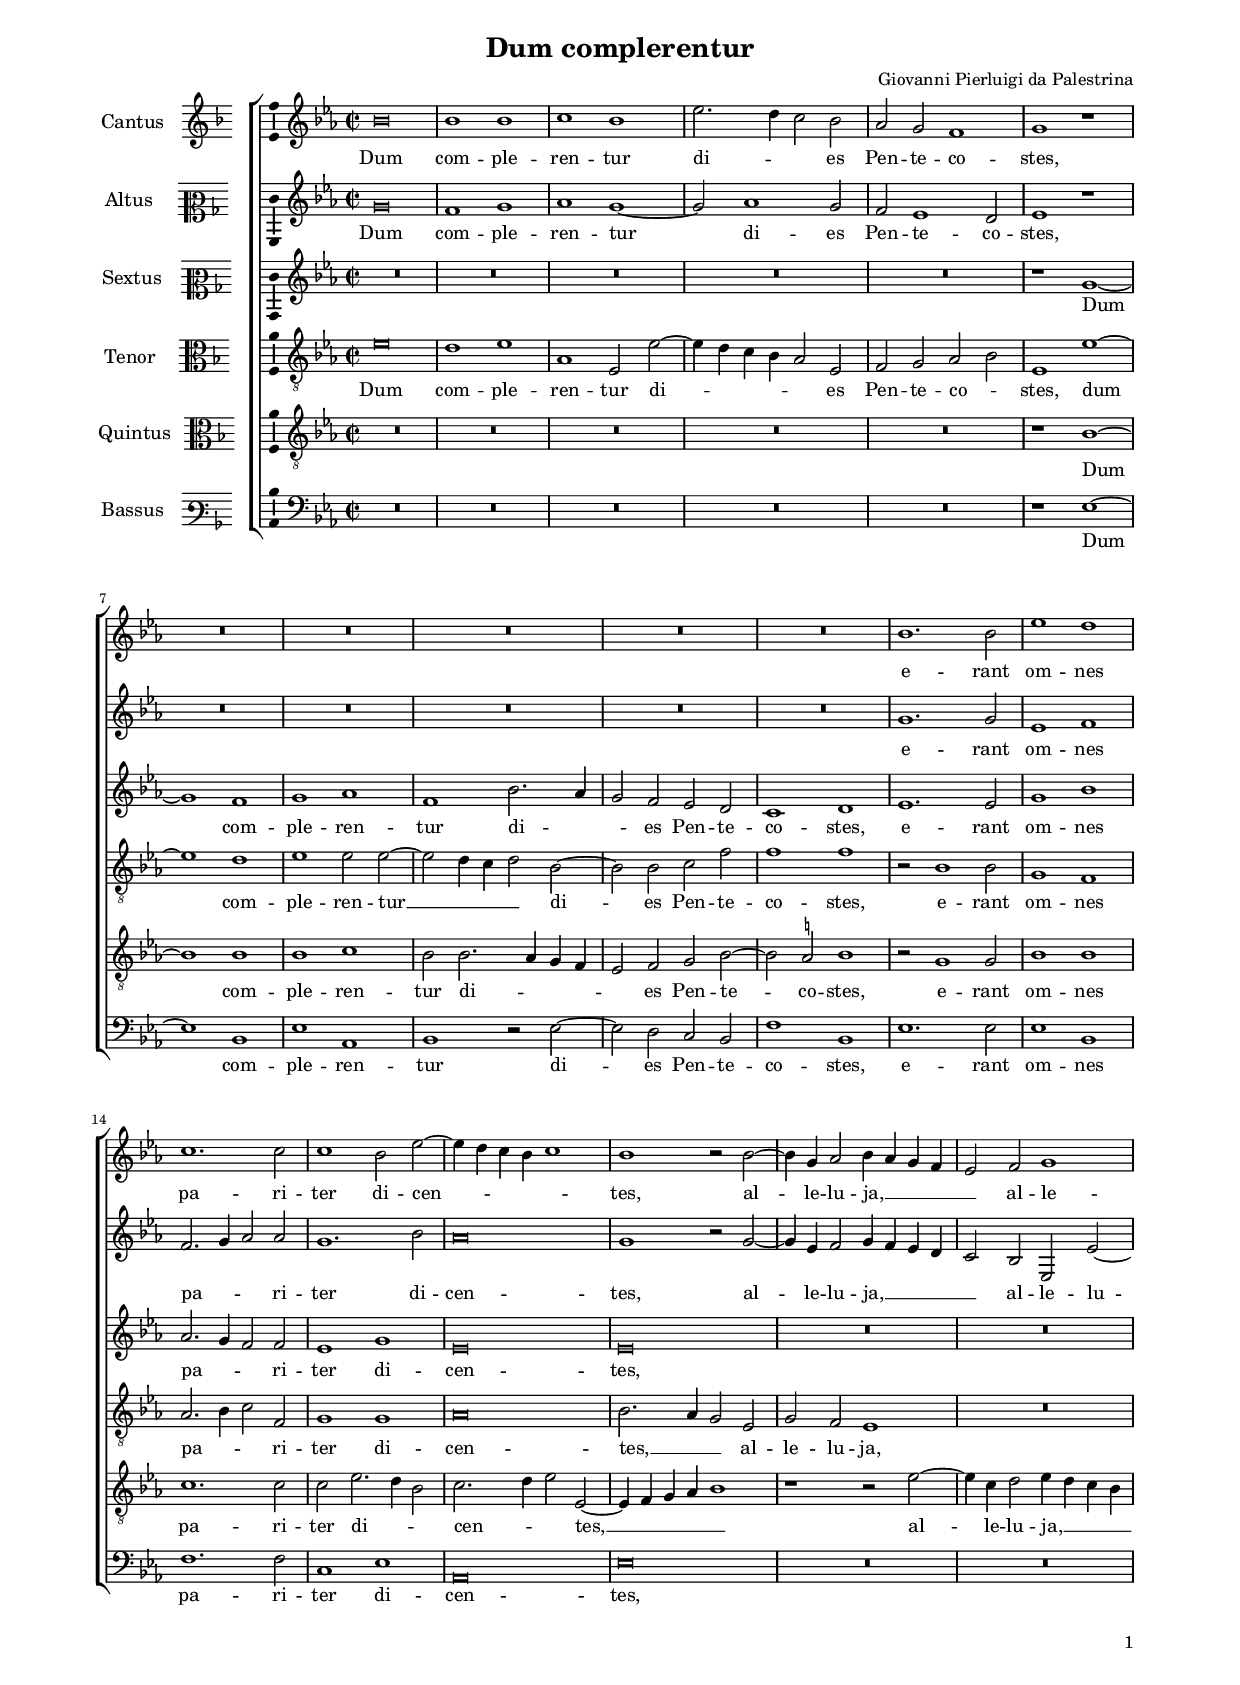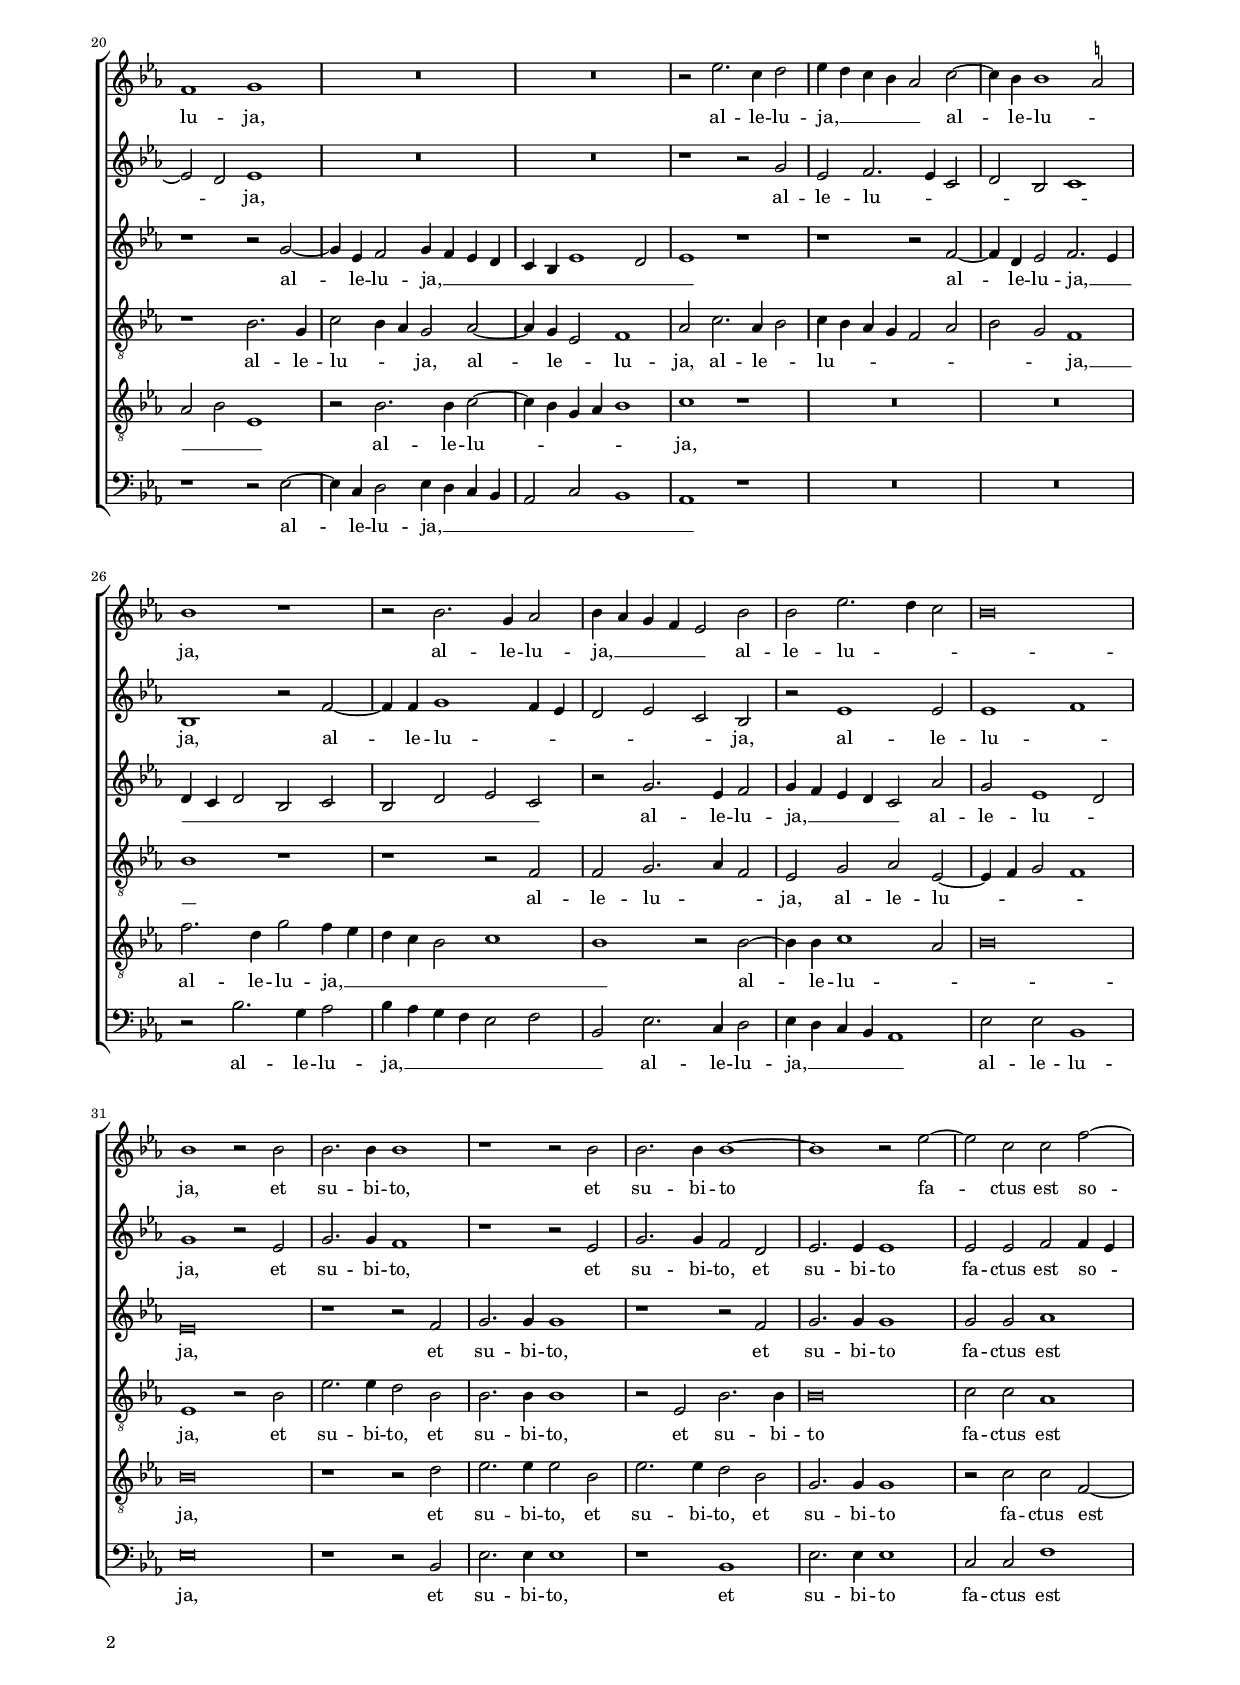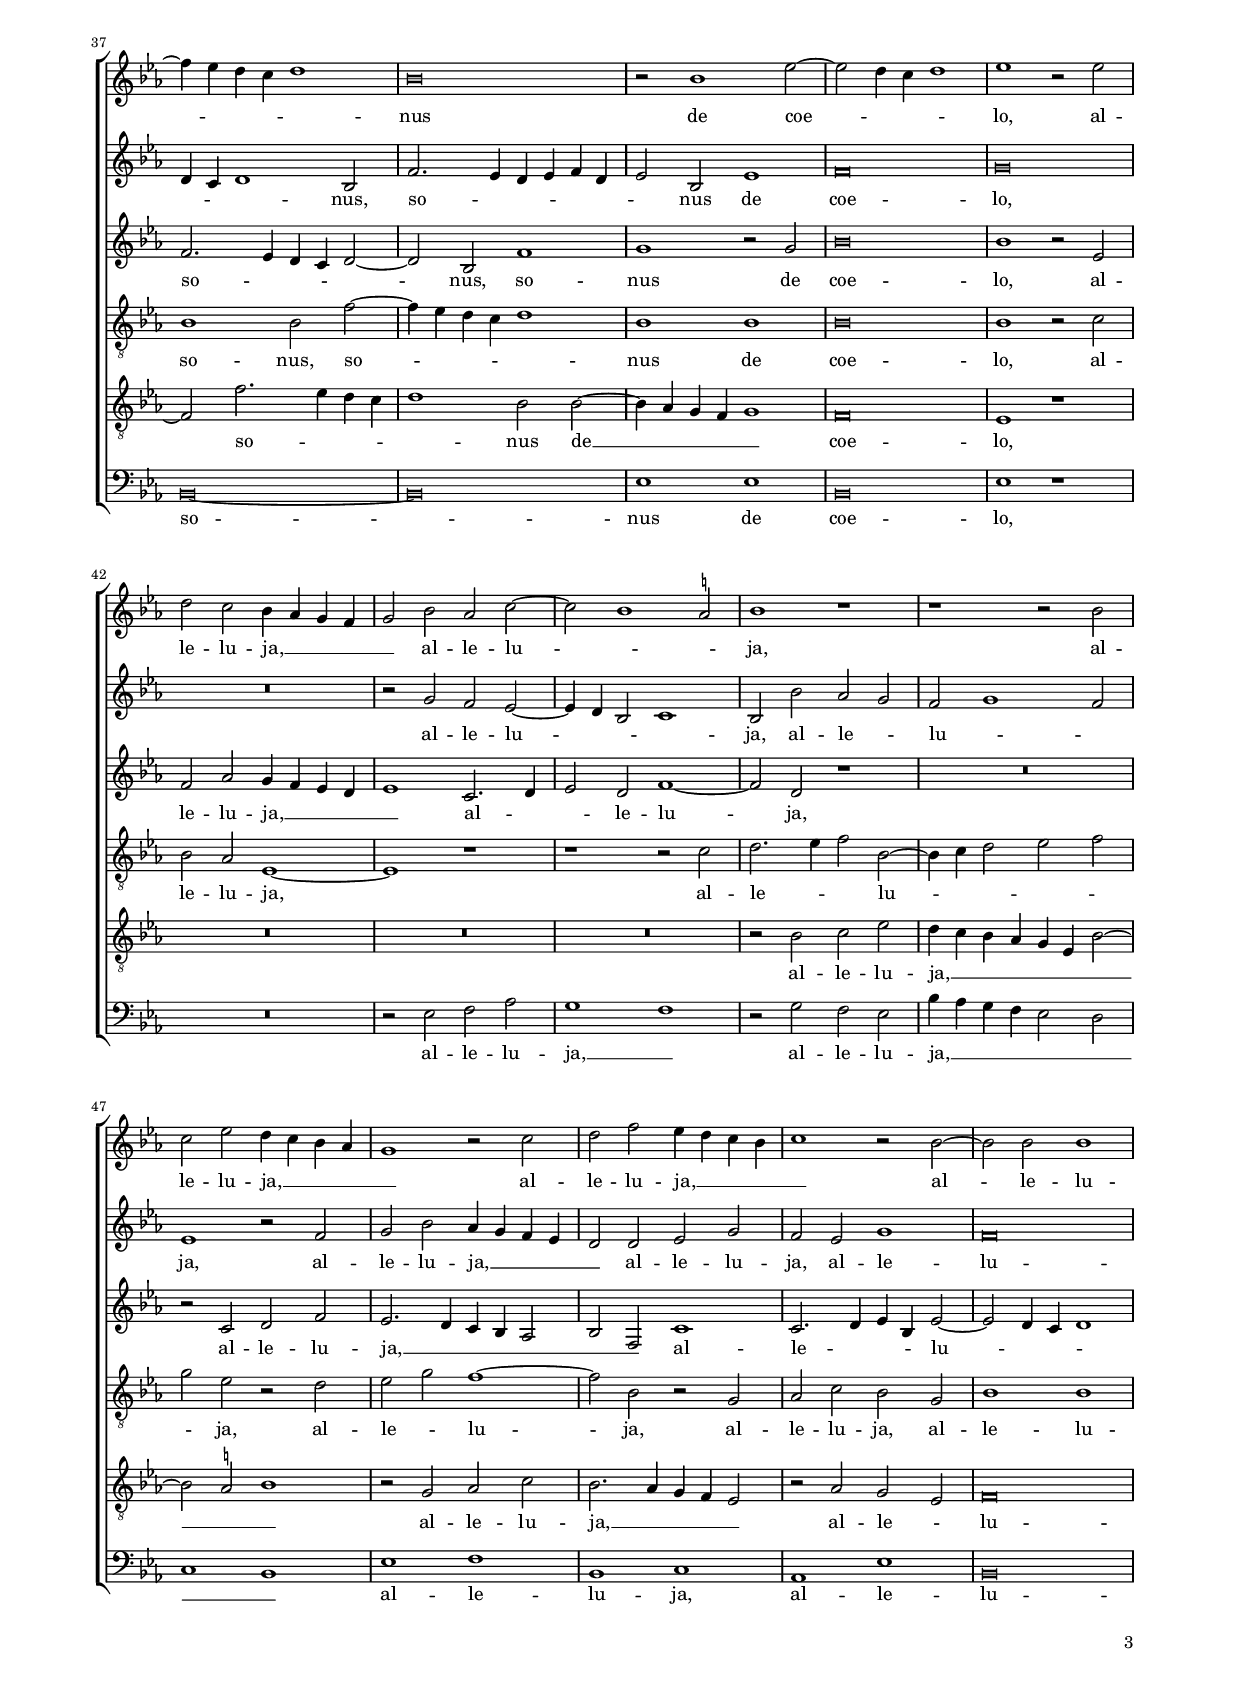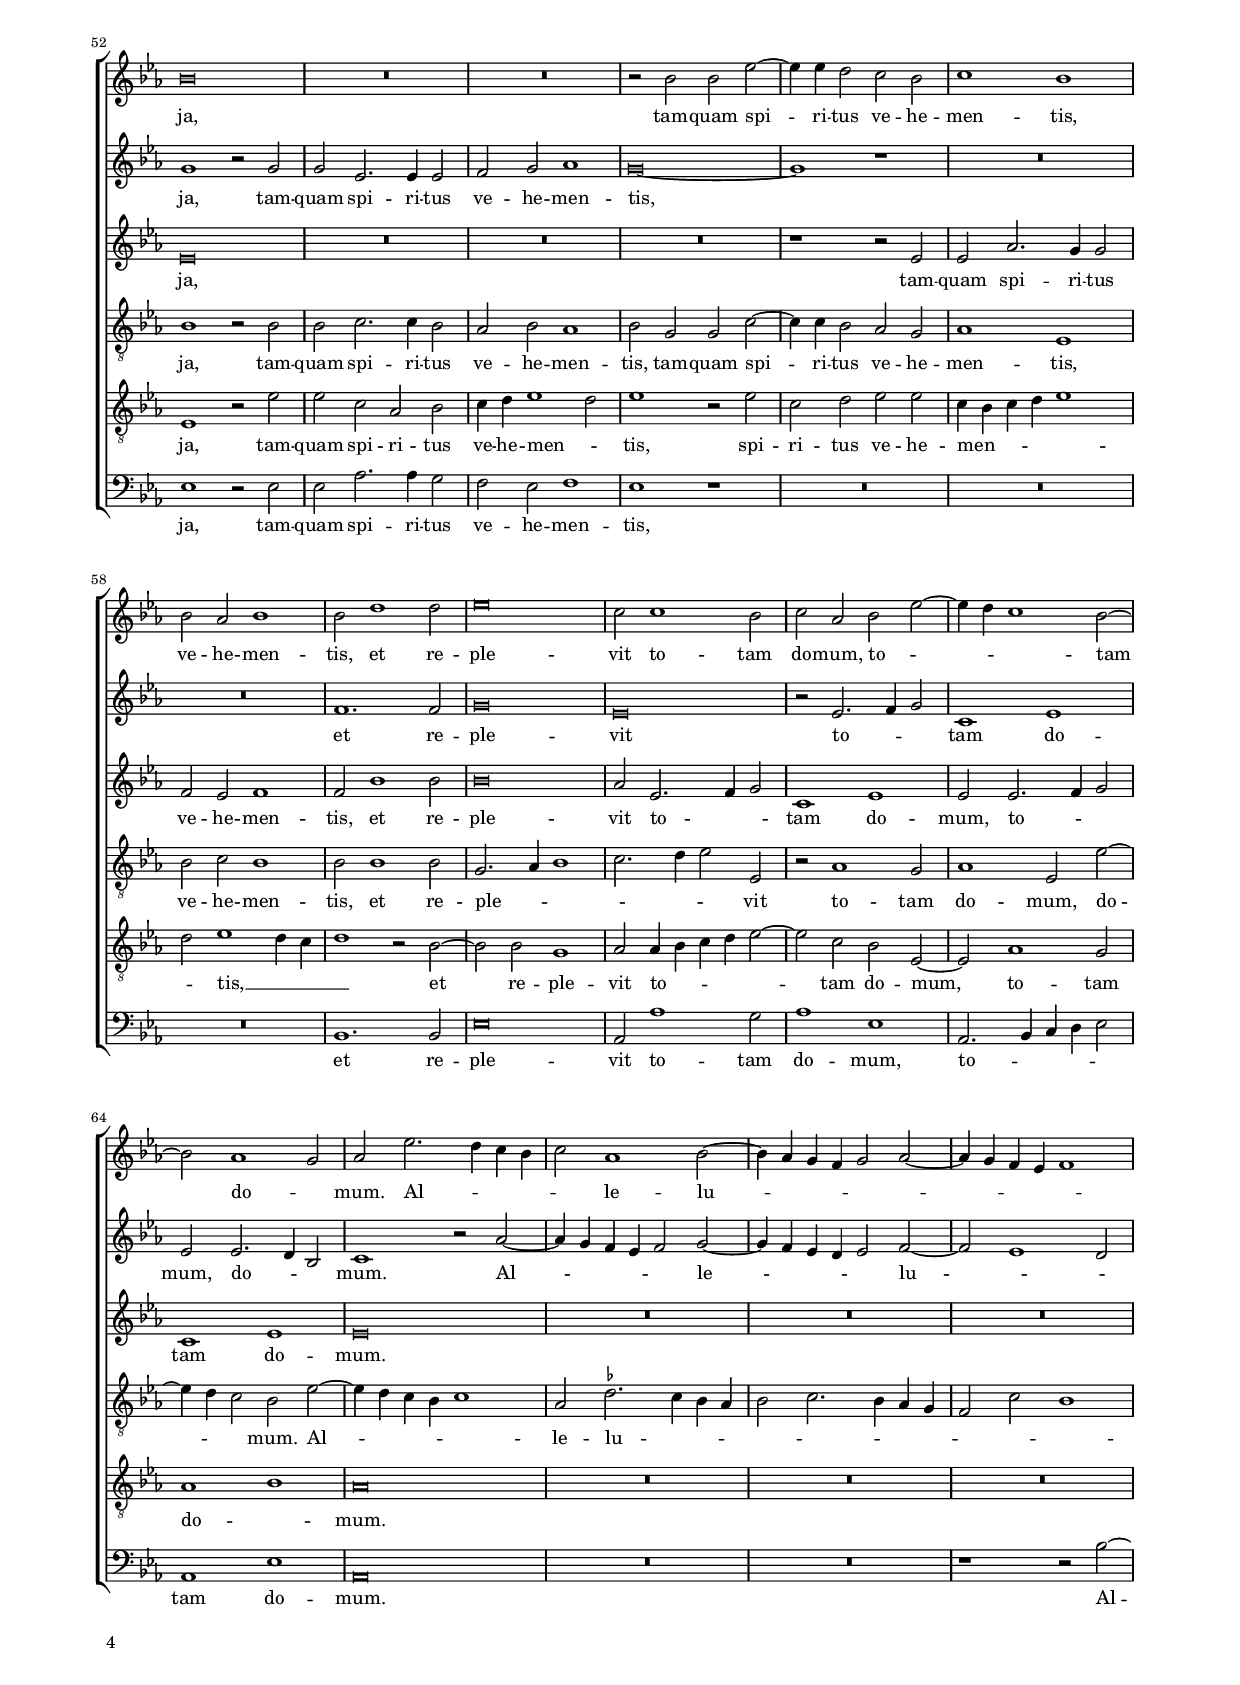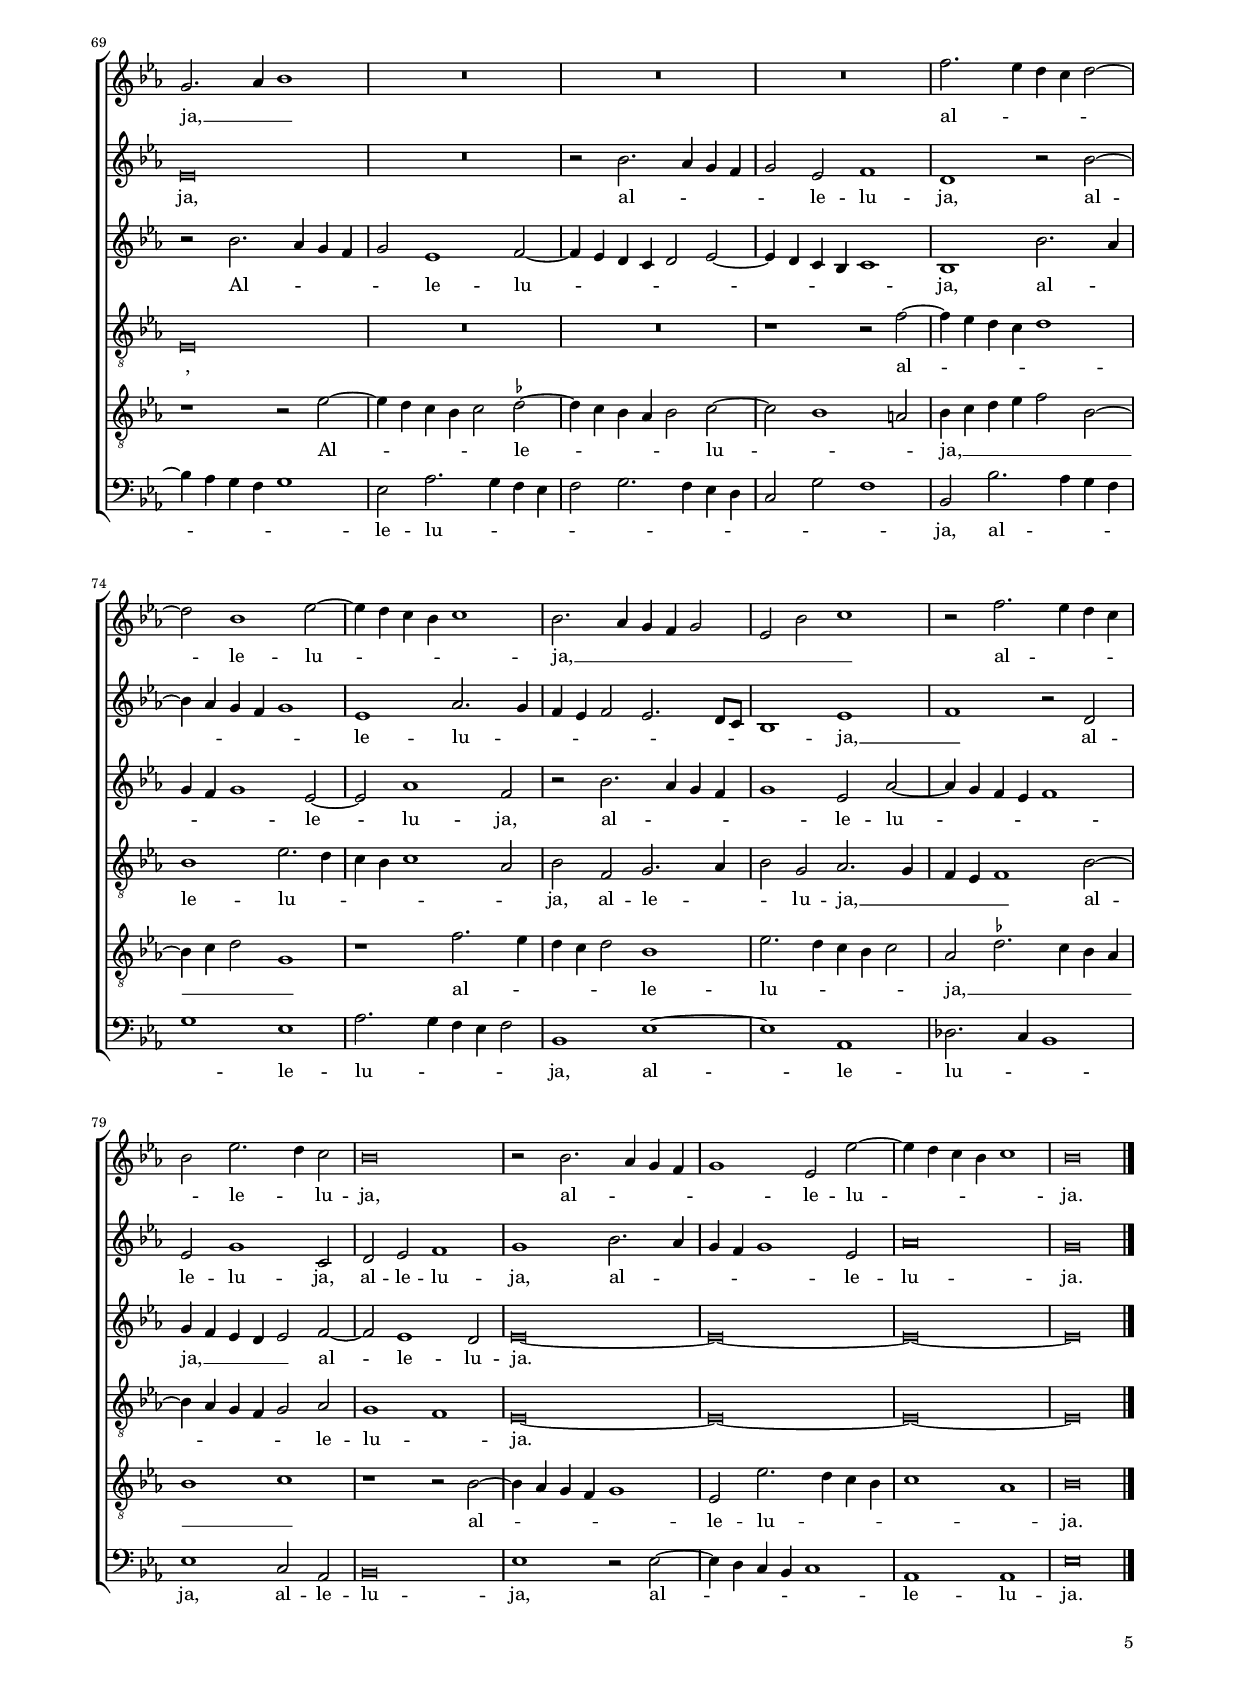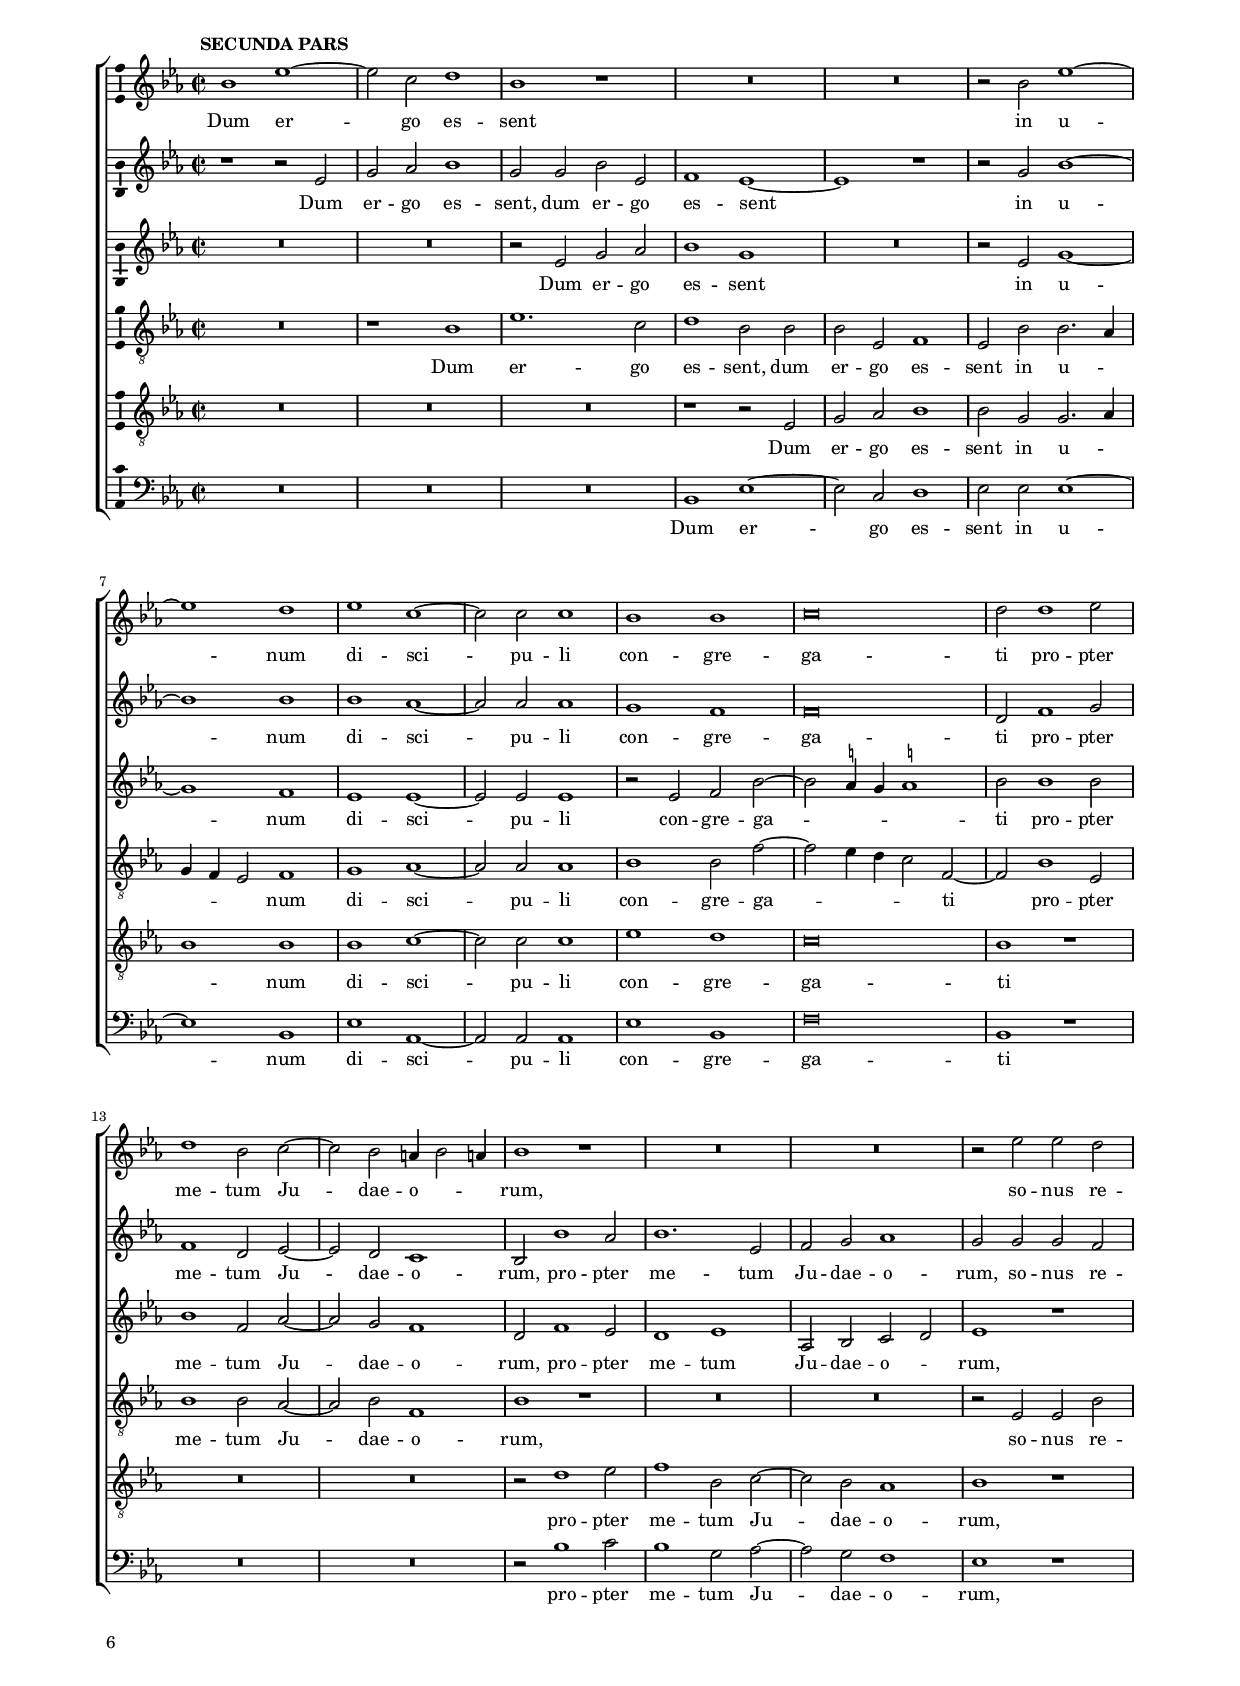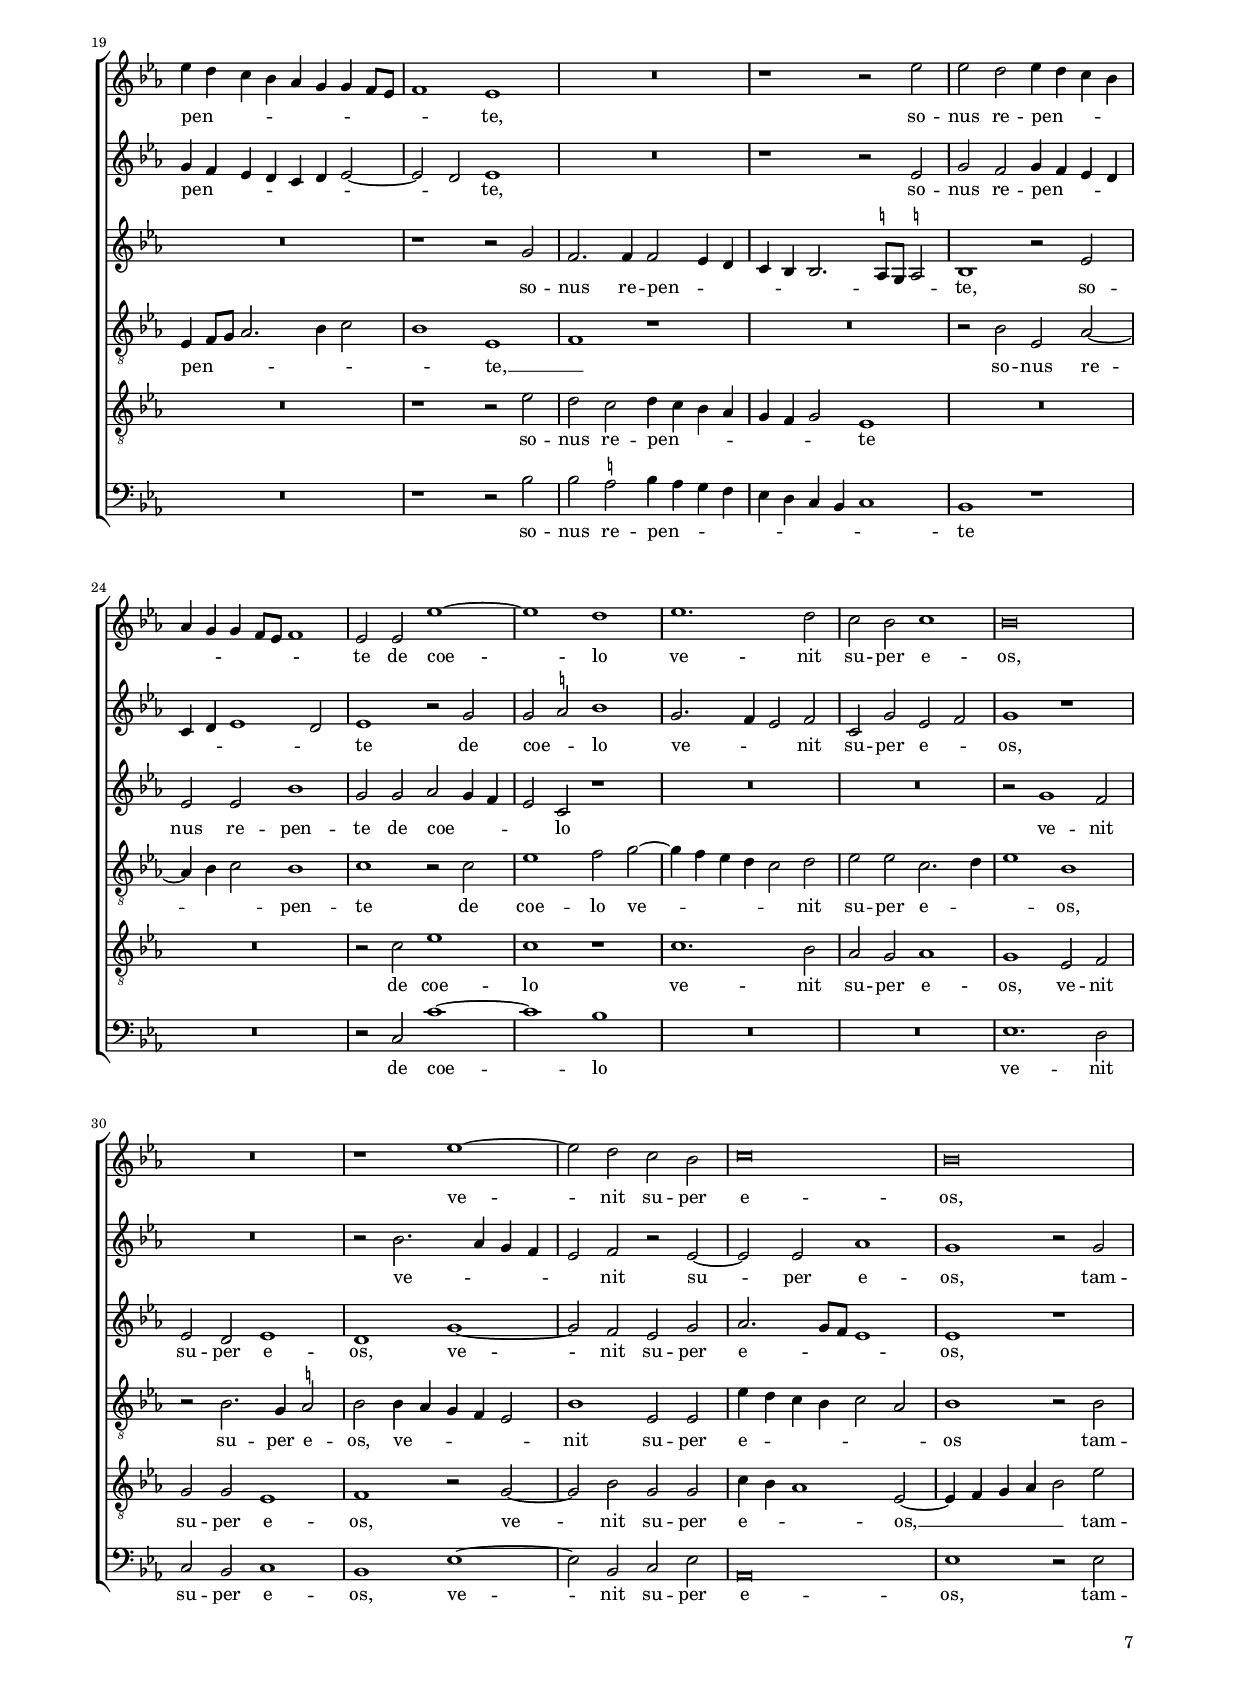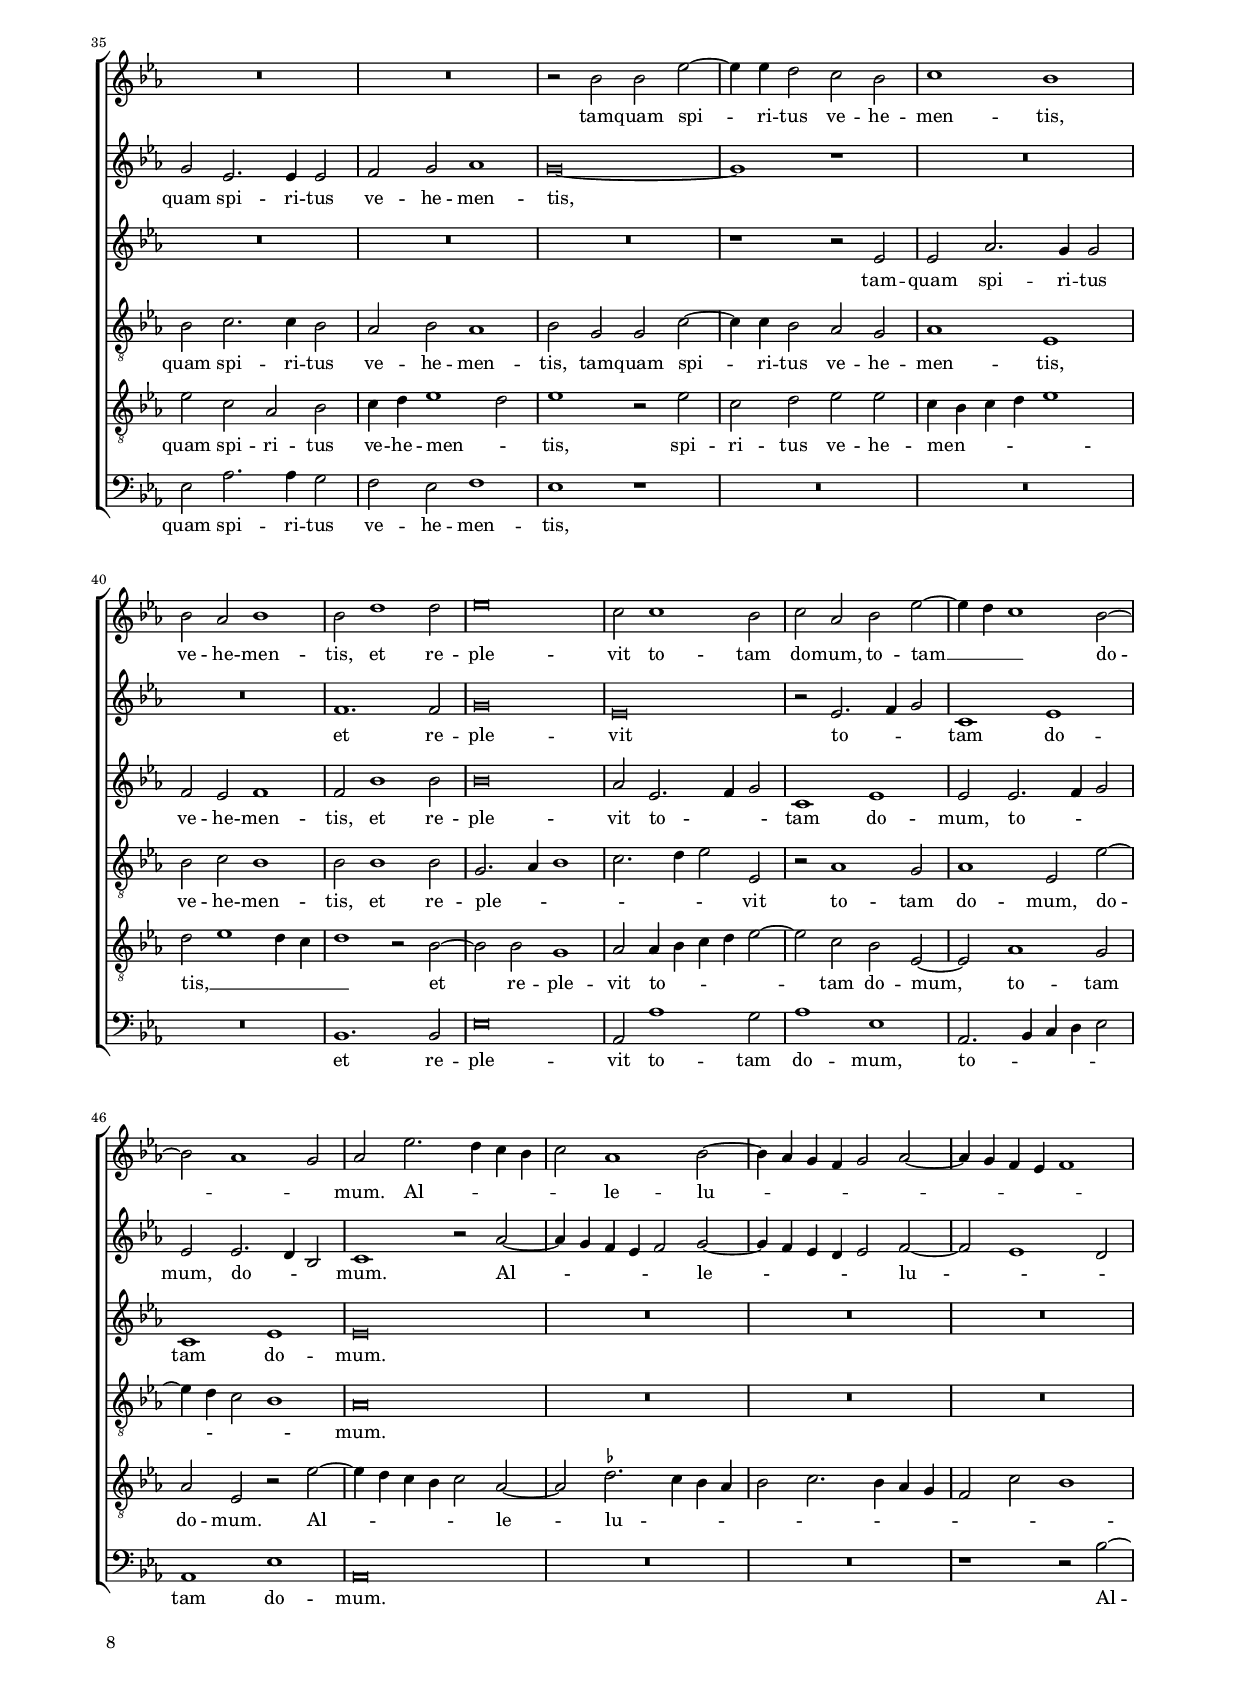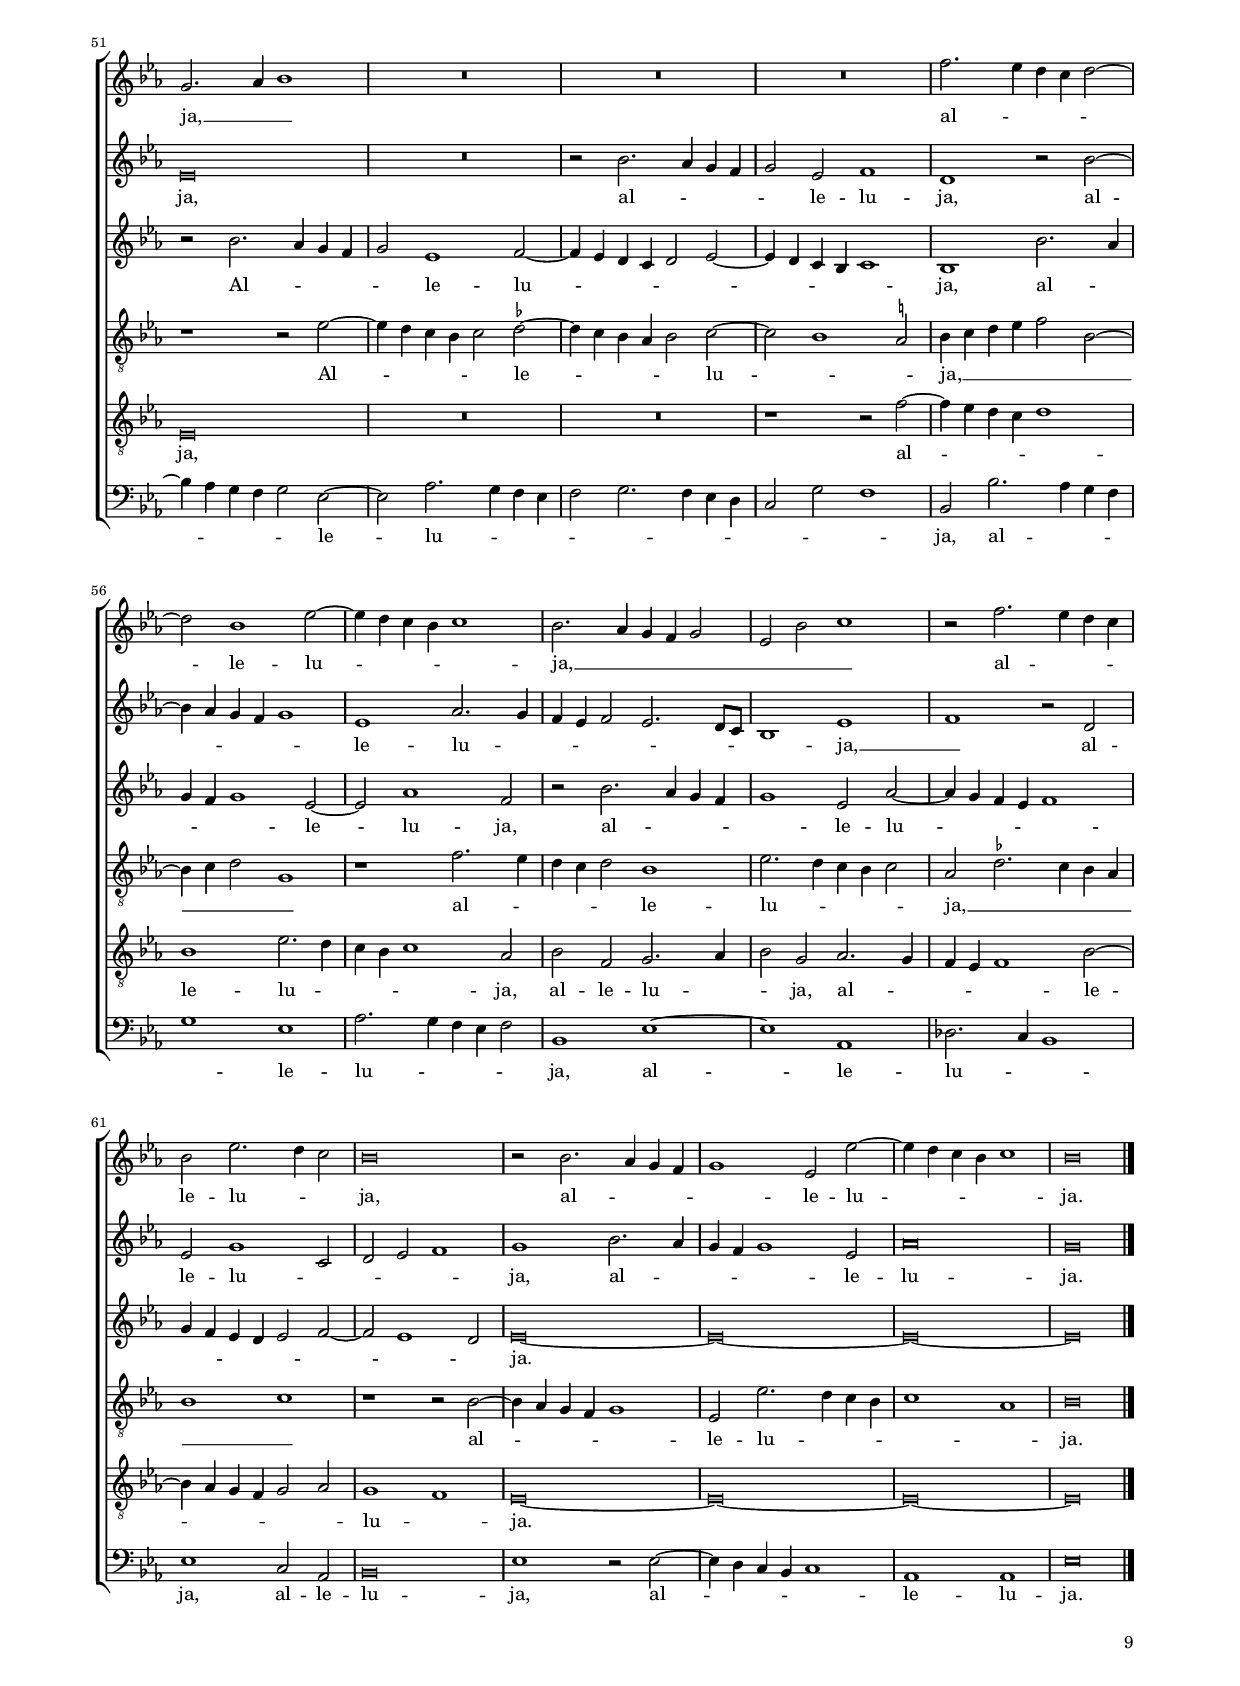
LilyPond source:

\header
{
  title="Dum complerentur"
  composer="Giovanni Pierluigi da Palestrina"
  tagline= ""
}

\version "2.20.0"
\language deutsch
#(set-global-staff-size 15)
% #(set-default-paper-size "letter")
#(ly:set-option 'point-and-click #f)


	ficta = { \once \set suggestAccidentals = ##t }
	
	forget = #(define-music-function (music) (ly:music?) #{
		\accidentalStyle forget
		$music
		\accidentalStyle default
		#})

	m = \melisma
	me = \melismaEnd
 %	\mark \markup { \fontsize #-3 \note  #"1" #1 = \fontsize #-3 \note #"1." #1 }


\paper
	{
	top-margin = 1.4 \cm
	bottom-margin = 0.9 \cm
	left-margin = 1.8 \cm
	right-margin = 1.8 \cm
	ragged-bottom = ##f
	ragged-last-bottom = ##t
	print-page-number = ##f
	score-system-spacing = #'((basic-distance . 17) (minimum-distance . 14) (padding . 5) (strechability . 250))
	system-system-spacing = #'((basic-distance . 17) (minimum-distance . 14) (padding . 5) (strechability . 250))
    oddFooterMarkup=\markup   \fill-line { "" \fromproperty #'page:page-number-string }
    evenFooterMarkup=\markup  \fill-line { \fromproperty #'page:page-number-string "" }
    last-bottom-spacing = #'((basic-distance . 12) (minimum-distance . 7) (padding . 4))
	systems-per-page = 3
%   page-count = 6
%	min-systems-per-page = 3
	}

global = {
    % \set Staff.autoBeaming = ##f
	\key f \major
	\time 2/2 \set Score.measureLength = #(ly:make-moment 2/1)
    \set Score.tempoHideNote = ##t
    \tempo 2 = 90
    \skip 1*2*84  \bar "|."
	}


incipitcantus = \markup { \score {
	{
	\set Staff.instrumentName = \markup { \fontsize #1 "Cantus" }
	\key f \major
	\clef violin
	s4 \bar ""
	}
	\layout  {
	raggedright = ##t
	indent = 1.6 \cm
	line-width = 2.2 \cm
	\context { \Staff \remove Time_signature_engraver }
	\override Staff.Clef.Y-extent = #'(0 . 0)
	}} \hspace #1 }

      
incipitaltus = \markup { \score {
	{
	\set Staff.instrumentName = \markup { \fontsize #1 "Altus" }
	\key f \major
	\clef mezzosoprano
	s4 \bar ""
	}
	\layout  {
	raggedright = ##t
	indent = 1.6 \cm
	line-width = 2.2 \cm
	\context { \Staff \remove Time_signature_engraver }
	\override Staff.Clef.Y-extent = #'(0 . 0)
	}} \hspace #1 }


incipitsextus = \markup { \score {
	{
	\set Staff.instrumentName = \markup { \fontsize #1 "Sextus" }
	\key f \major
	\clef mezzosoprano
	s4 \bar ""
	}
	\layout  {
	raggedright = ##t
	indent = 1.6 \cm
	line-width = 2.2 \cm
	\context { \Staff \remove Time_signature_engraver }
	\override Staff.Clef.Y-extent = #'(0 . 0)
	}} \hspace #1 }
      

incipittenor = \markup { \score {
	{
	\set Staff.instrumentName = \markup { \fontsize #1 "Tenor" }
	\key f \major
	\clef alto
	s4 \bar ""
	}
	\layout  {
	raggedright = ##t
	indent = 1.6 \cm
	line-width = 2.2 \cm
	\context { \Staff \remove Time_signature_engraver }
	\override Staff.Clef.Y-extent = #'(0 . 0)
	}} \hspace #1 }
      
      
incipitquintus = \markup { \score {
	{
	\set Staff.instrumentName = \markup { \fontsize #1 "Quintus" }
	\key f \major
	\clef alto
	s4 \bar ""
	}
	\layout  {
	raggedright = ##t
	indent = 1.6 \cm
	line-width = 2.2 \cm
	\context { \Staff \remove Time_signature_engraver }
	\override Staff.Clef.Y-extent = #'(0 . 0)
	}} \hspace #1 }
      
      
incipitbassus = \markup { \score {
	{
	\set Staff.instrumentName = \markup { \fontsize #1 "Bassus" }
	\key f \major
	\clef varbaritone
	s4 \bar ""
	}
	\layout  {
	raggedright = ##t
	indent = 1.6 \cm
	line-width = 2.2 \cm
	\context { \Staff \remove Time_signature_engraver }
	\override Staff.Clef.Y-extent = #'(0 . 0)
	}} \hspace #1 }


cantus =  \relative c''
	{
	c\breve
	c1 c
	d1 c
	f2. e4 d2 c
%5
	b2 a g1 |
	a1 r
	R\breve
	R\breve
	R\breve
%10
	R\breve |
	R\breve
	c1. c2
	f1 e
	d1. d2
%15
	d1 c2 f~ |
	f4 e d c d1
	c1 r2 c~
	c4 a b2 c4 b a g
	f2 g a1
%20
	g1 a |
	R\breve
	R\breve
	r2 f'2. d4 e2
	f4 e d c b2 d~
%25
	d4 c c1 \ficta h2 |
	c1 r
	r2 c2. a4 b2
	c4 b a g f2 c'
	c2 f2. e4 d2
%30
	c\breve |
	c1 r2 c
	c2. c4 c1
	r1 r2 c
	c2. c4 c1~
%35
	c1 r2 f~ |
	f2 d d g~
	g4 f e d e1
	c\breve
	r2 c1 f2~
%40
	f2 e4 d e1 |
	f1 r2 f
	e2 d c4 b a g
	a2 c b d~
	d2 c1 \ficta h2
%45
	c1 r |
	r1 r2 c
	d2 f e4 d c b
	a1 r2 d
	e2 g f4 e d c
%50
	d1 r2 c~ |
	c2 c c1
	c\breve
	R\breve
	R\breve
%55
	r2 c c f~ |
	f4 f e2 d c
	d1 c
	c2 b c1
	c2 e1 e2
%60
	f\breve |
	d2 d1 c2
	d2 b c f~
	f4 e d1 c2~
	c2 b1 a2
%65
	b2 f'2. e4 d c |
	d2 b1 c2~
	c4 b a g a2 b~
	b4 a g f g1
	a2. b4 c1
%70
	R\breve |
	R\breve
	R\breve
	g'2. f4 e d e2~
	e2 c1 f2~
%75
	f4 e d c d1 |
	c2. b4 a g a2
	f2 c' d1
	r2 g2. f4 e d
	c2 f2. e4 d2
%80
	c\breve |
	r2 c2. b4 a g
	a1 f2 f'~
	f4 e d c d1
	c\breve |
	}


altus = \relative c'
	{
	a'\breve
	g1 a
	b1 a~
	a2 b1 a2
%5
	g2 f1 e2 |
	f1 r
	R\breve
	R\breve
	R\breve
%10
	R\breve |
	R\breve
	a1. a2
	f1 g
	g2. a4 b2 b
%15
	a1. c2 |
	b\breve
	a1 r2 a~
	a4 f g2 a4 g f e
	d2 c f, f'~
%20
	f2 e f1 |
	R\breve
	R\breve
	r1 r2 a
	f2 g2. f4 d2
%25
	e2 c d1 |
	c1 r2 g'~
	g4 g a1 g4 f
	e2 f d c
	r2 f1 f2
%30
	f1 g |
	a1 r2 f
	a2. a4 g1
	r1 r2 f
	a2. a4 g2 e
%35
	f2. f4 f1 |
	f2 f g g4 f
	e4 d e1 c2
	g'2. f4 e f g e
	f2 c f1
%40
	g\breve |
	a\breve
	R\breve
	r2 a g f~
	f4 e c2 d1
%45
	c2 c' b a |
	g2 a1 g2
	f1 r2 g
	a2 c b4 a g f
	e2 e f a
%50
	g2 f a1 |
	g\breve
	a1 r2 a
	a2 f2. f4 f2
	g2 a b1
%55
	a\breve~ |
	a1 r
	R\breve
	R\breve
	g1. g2
%60
	a\breve |
	f\breve
	r2 f2. g4 a2
	d,1 f
	f2 f2. e4 c2
%65
	d1 r2 b'~ |
	b4 a g f g2 a~
	a4 g f e f2 g~
	g2 f1 e2
	f\breve
%70
	R\breve |
	r2 c'2. b4 a g
	a2 f g1
	e1 r2 c'~
	c4 b a g a1
%75
	f1 b2. a4 |
	g4 f g2 f2. e8 d
	c1 f
	g1 r2 e
	f2 a1 d,2
%80
	e2 f g1 |
	a1 c2. b4
	a4 g a1 f2
	b\breve
	a\breve |
	}


sextus =  \relative c'
    {
	R\breve
	R\breve
	R\breve
	R\breve
%5
	R\breve |
	r1 a'~
	a1 g
	a1 b
	g1 c2. b4
%10
	a2 g f e |
	d1 e
	f1. f2
	a1 c
	b2. a4 g2 g
%15
	f1 a |
	f\breve
	f\breve
	R\breve
	R\breve
%20
	r1 r2 a~ |
	a4 f g2 a4 g f e
	d4 c f1 e2
	f1 r
	r1 r2 g~
%25
	g4 e f2 g2. f4 |
	e4 d e2 c d
	c2 e f d
	r2 a'2. f4 g2
	a4 g f e d2 b'
%30
	a2 f1 e2 |
	f\breve
	r1 r2 g
	a2. a4 a1
	r1 r2 g
%35
	a2. a4 a1 |
	a2 a b1
	g2. f4 e d e2~
	e2 c g'1
	a1 r2 a
%40
	c\breve |
	c1 r2 f,
	g2 b a4 g f e
	f1 d2. e4
	f2 e g1~
%45
	g2 e r1 |
	R\breve
	r2 d e g
	f2. e4 d c b2
	c2 g d'1
%50
	d2. e4 f c f2~ |
	f2 e4 d e1
	f\breve
	R\breve
	R\breve
%55
	R\breve |
	r1 r2 f
	f2 b2. a4 a2
	g2 f g1
	g2 c1 c2
%60
	c\breve |
	b2 f2. g4 a2
	d,1 f
	f2 f2. g4 a2
	d,1 f
%65
	f\breve |
	R\breve
	R\breve
	R\breve
	r2 c'2. b4 a g
%70
	a2 f1 g2~ |
	g4 f e d e2 f~
	f4 e d c d1
	c1 c'2. b4
	a4 g a1 f2~
%75
	f2 b1 g2 |
	r2 c2. b4 a g
	a1 f2 b~
	b4 a g f g1
	a4 g f e f2 g~
%80
	g2 f1 e2 |
	f\breve~
	f\breve~
	f\breve~
	f\breve |
	}


tenor =  \relative c'
	{
	f\breve
	e1 f
	b,1 f2 f'~
	f4 e d c b2 f
%5
	g2 a b c |
	f,1 f'~
	f1 e
	f1 f2 f~
	f2 e4 d e2 c~
%10
	c2 c d g |
	g1 g
	r2 c,1 c2
	a1 g
	b2. c4 d2 g,
%15
	a1 a |
	b\breve
	c2. b4 a2 f
	a2 g f1
	R\breve
%20
	r1 c'2. a4 |
	d2 c4 b a2 b~
	b4 a f2 g1
	b2 d2. b4 c2
	d4 c b a g2 b
%25
	c2 a g1 |
	c1 r
	r1 r2 g
	g2 a2. b4 g2
	f2 a b f~
%30
	f4 g a2 g1 |
	f1 r2 c'
	f2. f4 e2 c
	c2. c4 c1
	r2 f, c'2. c4
%35
	c\breve |
	d2 d b1
	c1 c2 g'~
	g4 f e d e1
	c1 c
%40
	c\breve |
	c1 r2 d
	c2 b f1~
	f1 r
	r1 r2 d'
%45
	e2. f4 g2 c,~ |
	c4 d e2 f g
	a2 f r e
	f2 a g1~
	g2 c, r a
%50
	b2 d c a |
	c1 c
	c1 r2 c
	c2 d2. d4 c2
	b2 c b1
%55
	c2 a a d~ |
	d4 d c2 b a
	b1 f
	c'2 d c1
	c2 c1 c2
%60
	a2. b4 c1 |
	d2. e4 f2 f,
	r2 b1 a2
	b1 f2 f'~
	f4 e d2 c f~
%65
	f4 e d c d1 |
	b2 \ficta es2. d4 c b
	c2 d2. c4 b a
	g2 d' c1
	f,\breve
%70
	R\breve |
	R\breve
	r1 r2 g'~
	g4 f e d e1
	c1 f2. e4
%75
	d4 c d1 b2 |
	c2 g a2. b4
	c2 a b2. a4
	g4 f g1 c2~
	c4 b a g a2 b
%80
	a1 g |
	f\breve~
	f\breve~
	f\breve~
	f\breve |
	}


quintus  =  \relative c'
	{
	R\breve
	R\breve
	R\breve
	R\breve
%5
	R\breve |
	r1 c~
	c1 c
	c1 d
	c2 c2. b4 a g
%10
	f2 g a c~ |
	c2 \ficta h c1
	r2 a1 a2
	c1 c
	d1. d2
%15
	d2 f2. e4 c2 |
	d2. e4 f2 f,~
	f4 g a b c1
	r1 r2 f~
	f4 d e2 f4 e d c
%20
	b2 c f,1 |
	r2 c'2. c4 d2~
	d4 c a b c1
	d1 r
	R\breve
%25
	R\breve |
	g2. e4 a2 g4 f
	e4 d c2 d1
	c1 r2 c~
	c4 c d1 b2
%30
	c\breve |
	c\breve
	r1 r2 e
	f2. f4 f2 c
	f2. f4 e2 c
%35
	a2. a4 a1 |
	r2 d d g,~
	g2 g'2. f4 e d
	e1 c2 c~
	c4 b a g a1
%40
	g\breve |
	f1 r
	R\breve
	R\breve
	R\breve
%45
	r2 c' d f |
	e4 d c b a f c'2~
	c2 \ficta h c1
	r2 a b d
	c2. b4 a g f2
%50
	r2 b a f |
	g\breve
	f1 r2 f'
	f2 d b c
	d4 e f1 e2
%55
	f1 r2 f |
	d2 e f f
	d4 c d e f1
	e2 f1 e4 d
	e1 r2 c~
%60
	c2 c a1 |
	b2 b4 c d e f2~
	f2 d c f,~
	f2 b1 a2
	b1 c
%65
	b\breve |
	R\breve
	R\breve
	R\breve
	r1 r2 f'~
%70
	f4 e d c d2 \ficta es~ |
	\ficta es4 d c b c2 d~
	d2 c1 h2
	c4 d e f g2 c,~
	c4 d e2 a,1
%75
	r1 g'2. f4 |
	e4 d e2 c1
	f2. e4 d c d2
	b2 \ficta es2. d4 c b
	c1 d
%80
	r1 r2 c~ |
	c4 b a g a1
	f2 f'2. e4 d c
	d1 b
	c\breve |
	}


bassus  =  \relative c
	{
	R\breve
	R\breve
	R\breve
	R\breve
%5
	R\breve |
	r1 f~
	f1 c
	f1 b,
	c1 r2 f~
%10
	f2 e d c |
	g'1 c,
	f1. f2
	f1 c
	g'1. g2
%15
	d1 f |
	b,\breve
	f'\breve
	R\breve
	R\breve
%20
	r1 r2 f~ |
	f4 d e2 f4 e d c
	b2 d c1
	b1 r
	R\breve
%25
	R\breve |
	r2 c'2. a4 b2
	c4 b a g f2 g
	c,2 f2. d4 e2
	f4 e d c b1
%30
	f'2 f c1 |
	f\breve
	r1 r2 c
	f2. f4 f1
	r1 c
%35
	f2. f4 f1 |
	d2 d g1
	c,\breve~
	c\breve
	f1 f
%40
	c\breve |
	f1 r
	R\breve
	r2 f g b
	a1 g
%45
	r2 a g f |
	c'4 b a g f2 e
	d1 c
	f1 g
	c,1 d
%50
	b1 f' |
	c\breve
	f1 r2 f
	f2 b2. b4 a2
	g2 f g1
%55
	f1 r |
	R\breve
	R\breve
	R\breve
	c1. c2
%60
	f\breve |
	b,2 b'1 a2
	b1 f
	b,2. c4 d e f2
	b,1 f'
%65
	b,\breve |
	R\breve
	R\breve
	r1 r2 c'~
	c4 b a g a1
%70
	f2 b2. a4 g f |
	g2 a2. g4 f e
	d2 a' g1
	c,2 c'2. b4 a g
	a1 f
%75
	b2. a4 g f g2 |
	c,1 f~
	f1 b,
	es2. d4 c1
	f1 d2 b
%80
	c\breve |
	f1 r2 f~
	f4 e d c d1
	b1 b
	f'\breve |
	}


lyricscantus = \lyricmode {
	Dum com -- ple -- ren -- tur di -- _ _ es Pen -- te -- co -- stes,
    e -- rant om -- nes pa -- ri -- ter di -- cen -- _ _ _ _ tes,
    al -- le -- lu -- ja, __ _ _ _ _ 
    al -- le -- lu -- ja,
    al -- le -- lu -- ja, __ _ _ _ _
    al -- le -- lu -- _ ja,
    al -- le -- lu -- ja, __ _ _ _ _ 
    al -- le -- lu -- _ _ _ ja,
    et su -- bi -- to,
    et su -- bi -- to
    fa -- ctus est so -- _ _ _ _ nus de coe -- _ _ _ lo,
    al -- le -- lu -- ja, __ _ _ _ _ 
    al -- le -- lu -- _ _ ja,
    al -- le -- lu -- ja, __ _ _ _ _
    al -- le -- lu -- ja, __ _ _ _ _
    al -- le -- lu -- ja,
    tam -- quam spi -- ri -- tus ve -- he -- men -- tis,
    ve -- he -- men -- tis,
    et re -- ple -- vit to -- tam do -- mum,
    to -- _ _ _ tam do -- _ mum.
    Al -- _ _ _ _ le -- lu -- _ _ _ _ _ _ _ _ _ ja, __ _ _
    al -- _ _ _ _ le -- lu -- _ _ _ _ ja, __ _ _ _ _ _ _ _
    al -- _ _ _ _ le -- _ lu -- ja,
    al -- _ _ _ _ le -- lu -- _ _ _ _ ja.
	}


lyricsaltus = \lyricmode {
	Dum com -- ple -- ren -- tur di -- es Pen -- te -- co -- stes,
    e -- rant om -- nes pa -- _ _ ri -- ter di -- cen -- tes,
    al -- le -- lu -- ja, __ _ _ _ _
    al -- le -- lu -- _ ja,
    al -- le -- lu -- _ _ _ _ _ ja,
    al -- le -- lu -- _ _ _ _ _ ja,
    al -- le -- lu -- _ ja,
    et su -- bi -- to,
    et su -- bi -- to,
    et su -- bi -- to
    fa -- ctus est so -- _ _ _ _ nus,
    so -- _ _ _ _ _ _ nus de coe -- lo,
    al -- le -- lu -- _ _ _ ja,
    al -- le -- _ lu -- _ _ ja,
    al -- le -- lu -- ja, __ _ _ _ _ 
    al -- le -- lu -- ja,
    al -- le -- lu -- ja,
    tam -- quam spi -- ri -- tus ve -- he -- men -- tis,
    et re -- ple -- vit to -- _ _ tam do -- mum,
    do -- _ _ mum.
    Al -- _ _ _ _ le -- _ _ _ _ lu -- _ _ ja,
    al -- _ _ _ _ le -- lu -- ja,
    al -- _ _ _ _ le -- lu -- _ _ _ _ _ _ _ _ ja, __ _
    al -- le -- lu -- ja,
    al -- le -- lu -- ja,
    al -- _ _ _ _ le -- lu -- ja.
	}
	
	
lyricssextus = \lyricmode {
	Dum com -- ple -- ren -- tur di -- _ _ es Pen -- te -- co -- stes,
    e -- rant om -- nes pa -- _ _ ri -- ter di -- cen -- tes,
    al -- le -- lu -- ja, __ _ _ _ _ _ _ _ _
    al -- le -- lu -- ja, __ _ _ _ _ _ _ _ _ _ _
    al -- le -- lu -- ja, __ _ _ _ _ 
    al -- le -- lu -- _ ja,
    et su -- bi -- to,
    et su -- bi -- to
    fa -- ctus est so -- _ _ _ _ nus,
    so -- nus de coe -- lo,
    al -- le -- lu -- ja, __ _ _ _ _
    al -- _ _ le -- lu -- ja,
    al -- le -- lu -- ja, __ _ _ _ _ _ _
    al -- le -- _ _ _ lu -- _ _ _ ja,
    tam -- quam spi -- ri -- tus ve -- he -- men -- tis,
    et re -- ple -- vit to -- _ _ tam do -- mum,
    to -- _ _ tam do -- mum.
    Al -- _ _ _ _ le -- lu -- _ _ _ _ _ _ _ _ _ ja,
    al -- _ _ _ _ le -- lu -- ja,
    al -- _ _ _ _ le -- lu -- _ _ _ _ ja, __ _ _ _ _
    al -- le -- lu -- ja.
	}


lyricstenor = \lyricmode {
	Dum com -- ple -- ren -- tur di -- _ _ _ _ es Pen -- te -- co -- _ stes,
    dum com -- ple -- ren -- tur __ _ _ _ di -- es Pen -- te -- co -- stes,
    e -- rant om -- nes pa -- _ _ ri -- ter di -- cen -- tes, __ _ _
    al -- le -- lu -- ja,
    al -- le -- lu -- _ _ ja,
    al -- le -- _ lu -- ja,
    al -- le -- _ lu -- _ _ _ _ _ _ _ ja, __ _
    al -- le -- lu -- _ _ ja,
    al -- le -- lu -- _ _ _ ja,
    et su -- bi -- to,
    et su -- bi -- to,
    et su -- bi -- to
    fa -- ctus est so -- nus,
    so -- _ _ _ _ nus de coe -- lo,
    al -- le -- lu -- ja,
    al -- le -- _ _ lu -- _ _ _ _ _ ja,
    al -- le -- _ lu -- ja,
    al -- le -- lu -- ja,
    al -- le -- lu -- ja,
    tam -- quam spi -- ri -- tus ve -- he -- men -- tis,
    tam -- quam spi -- ri -- tus ve -- he -- men -- tis,
    ve -- he -- men -- tis,
    et re -- ple -- _ _ _ _ _ vit to -- tam do -- mum,
    do -- _ _ mum.
    Al -- _ _ _ _ le -- lu -- _ _ _ _ _ _ _ _ _ _ _ ,
    al -- _ _ _ _ le -- lu -- _ _ _ _ _ ja,
    al -- le -- _ _ lu -- ja, __ _ _ _ _ 
    al -- _ _ _ _ le -- lu -- _ ja.
	}


lyricsquintus = \lyricmode {
	Dum com -- ple -- ren -- tur di -- _ _ _ _ es Pen -- te -- co -- stes,
    e -- rant om -- nes pa -- ri -- ter di -- _ _ cen -- _ _ tes, __ _ _ _ _
    al -- le -- lu -- ja, __ _ _ _ _ _ _
    al -- le -- lu -- _ _ _ _ ja,
    al -- le -- lu -- ja, __ _ _ _ _ _ _
    al -- le -- lu -- _ _ ja,
    et su -- bi -- to,
    et su -- bi -- to,
    et su -- bi -- to
    fa -- ctus est so -- _ _ _ _ nus de __ _ _ _ _ coe -- lo,
    al -- le -- lu -- ja, __ _ _ _ _ _ _ _ _
    al -- le -- lu -- ja, __ _ _ _ _
    al -- le -- _ lu -- ja,
    tam -- quam spi -- ri -- tus ve -- he -- men -- _ tis,
    spi -- ri -- tus ve -- he -- men -- _ _ _ _ _ tis, __ _ _ _
    et re -- ple -- vit to -- _ _ _ _ tam do -- mum,
    to -- tam do -- _ mum.
    Al -- _ _ _ _ le -- _ _ _ _ lu -- _ _ ja, __ _ _ _ _ _ _ _ _
    al -- _ _ _ _ le -- lu -- _ _ _ _ ja, __ _ _ _ _ _ _
    al -- _ _ _ _ le -- lu -- _ _ _ _ _ ja.
	}


lyricsbassus = \lyricmode {
	Dum com -- ple -- ren -- tur di -- es Pen -- te -- co -- stes,
    e -- rant om -- nes pa -- ri -- ter di -- cen -- tes,
    al -- le -- lu -- ja, __ _ _ _ _ _ _ _
    al -- le -- lu -- ja, __ _ _ _ _ _ _
    al -- le -- lu -- ja, __ _ _ _ _ 
    al -- le -- lu -- ja,
    et su -- bi -- to,
    et su -- bi -- to
    fa -- ctus est so -- nus de coe -- lo,
    al -- le -- lu -- ja, __ _
    al -- le -- lu -- ja, __ _ _ _ _ _ _ _
    al -- le -- lu -- ja,
    al -- le -- lu -- ja,
    tam -- quam spi -- ri -- tus ve -- he -- men -- tis,
    et re -- ple -- vit to -- tam do -- mum,
    to -- _ _ _ _ tam do -- mum.
    Al -- _ _ _ _ le -- lu -- _ _ _ _ _ _ _ _ _ _ _ ja,
    al -- _ _ _ _ le -- lu -- _ _ _ _ ja,
    al -- le -- lu -- _ _ ja,
    al -- le -- lu -- ja,
    al -- _ _ _ _ le -- lu -- ja.
	}


\score
{  
    \transpose f es {
	\new ChoirStaff \with { \override StaffGrouper.staff-staff-spacing.basic-distance = #12 }
	<<

	\new Staff << \global
	\new Voice="v1" {
		\set Staff.instrumentName=\incipitcantus
		\set Staff.midiInstrument = "reed organ"
		\clef "treble"
		\cantus }
	\new Lyrics \lyricsto "v1" {\lyricscantus }
	>>


	\new Staff << \global
	\new Voice="v2" {
		\set Staff.instrumentName=\incipitaltus
		\set Staff.midiInstrument = "reed organ"
		\clef "treble" 
		\altus}
	\new Lyrics \lyricsto "v2" {\lyricsaltus }
	>>
    

	\new Staff << \global
	\new Voice="v6" {
		\set Staff.instrumentName=\incipitsextus
		\set Staff.midiInstrument = "reed organ"
		\clef "treble" 
		\sextus}
	\new Lyrics \lyricsto "v6" {\lyricssextus }
	>>


	\new Staff << \global
	\new Voice="v3" {
		\set Staff.instrumentName=\incipittenor
		\set Staff.midiInstrument = "reed organ"
		\clef "G_8"
		\tenor }
	\new Lyrics \lyricsto "v3" {\lyricstenor }
	>>


	\new Staff << \global
	\new Voice="v5" {
		\set Staff.instrumentName=\incipitquintus
		\set Staff.midiInstrument = "reed organ"
		\clef "G_8"
		\quintus}
	\new Lyrics \lyricsto "v5" {\lyricsquintus }
	>>


	\new Staff << \global
	\new Voice="v4" {
		\set Staff.instrumentName=\incipitbassus
		\set Staff.midiInstrument = "reed organ"
		\clef "bass" 
		\bassus }
	\new Lyrics \lyricsto "v4" {\lyricsbassus}
	>>

	>>
	} % transpose

	\layout
	{
	indent = 2.6 \cm
%	\context { \Lyrics \override VerticalAxisGroup.nonstaff-relatedstaff-spacing.padding = #2 }
%	\context { \Lyrics \override LyricText.font-size = #1 }
  	\context { \Staff \consists "Ambitus_engraver" }
	\context { \Staff \override TimeSignature.break-visibility = #end-of-line-invisible }
%	\context { \Staff \override InstrumentName.X-offset = #'-25 }
%	\context { \Voice \override Slur.transparent = ##t }
	\context { \Score \override BarNumber.padding = #2 }
	\context { \Voice \override NoteHead.style = #'baroque }
	}

\midi
	{
	}

}

%%%%%%%%%%%%%%%%%%%%  SECUNDA PARS   %%%%%%%%%%%%%%%%%%%%

 %	\mark \markup { \fontsize #-3 \note  #"1" #1 = \fontsize #-3 \note #"1." #1 }

global = {
	\key f \major
	\time 2/2 \set Score.measureLength = #(ly:make-moment 2/1)
        \set Score.tempoHideNote = ##t
        \tempo 2 = 90
        \skip 1*2*66  \bar "|."
	}


cantus =  \relative c''
	{
	c1 f~
	f2 d e1
	c1 r
	R\breve
%5
	R\breve |
	r2 c f1~
	f1 e
	f1 d~
	d2 d d1
%10
	c1 c |
	d\breve
	e2 e1 f2
	e1 c2 d~
	d2 c h4 c2 h!4
%15
	c1 r |
	R\breve
	R\breve
	r2 f f e
	f4 e d c b a a g8 f
%20
	g1 f |
	R\breve
	r1 r2 f'
	f2 e f4 e d c
	b4 a a g8 f g1
%25
	f2 f f'1~ |
	f1 e
	f1. e2
	d2 c d1
	c\breve
%30
	R\breve |
	r1 f~
	f2 e d c
	d\breve
	c\breve
%35
	R\breve |
	R\breve
	r2 c c f~
	f4 f e2 d c
	d1 c
%40
	c2 b c1 |
	c2 e1 e2
	f\breve
	d2 d1 c2
	d2 b c f~
%45
	f4 e d1 c2~ |
	c2 b1 a2
	b2 f'2. e4 d c
	d2 b1 c2~
	c4 b a g a2 b~
%50
	b4 a g f g1 |
	a2. b4 c1
	R\breve
	R\breve
	R\breve
%55
	g'2. f4 e d e2~ |
	e2 c1 f2~
	f4 e d c d1
	c2. b4 a g a2
	f2 c' d1
%60
	r2 g2. f4 e d |
	c2 f2. e4 d2
	c\breve
	r2 c2. b4 a g
	a1 f2 f'~
%65
	f4 e d c d1 |
	c\breve |
	}


altus = \relative c'
	{
	r1 r2 f
	a2 b c1
	a2 a c f,
	g1 f~
%5
	f1 r |
	r2 a c1~
	c1 c
	c1 b~
	b2 b b1
%10
	a1 g |
	g\breve
	e2 g1 a2
	g1 e2 f~
	f2 e d1
%15
	c2 c'1 b2 |
	c1. f,2
	g2 a b1
	a2 a a g
	a4 g f e d e f2~
%20
	f2 e f1 |
	R\breve
	r1 r2 f
	a2 g a4 g f e
	d4 e f1 e2
%25
	f1 r2 a |
	a2 \ficta h c1
	a2. g4 f2 g
	d2 a' f g
	a1 r
%30
	R\breve |
	r2 c2. b4 a g
	f2 g r f~
	f2 f b1
	a1 r2 a
%35
	a2 f2. f4 f2 |
	g2 a b1
	a\breve~
	a1 r
	R\breve
%40
	R\breve |
	g1. g2
	a\breve
	f\breve
	r2 f2. g4 a2
%45
	d,1 f |
	f2 f2. e4 c2
	d1 r2 b'~
	b4 a g f g2 a~
	a4 g f e f2 g~
%50
	g2 f1 e2 |
	f\breve
	R\breve
	r2 c'2. b4 a g
	a2 f g1
%55
	e1 r2 c'~ |
	c4 b a g a1
	f1 b2. a4
	g4 f g2 f2. e8 d
	c1 f
%60
	g1 r2 e |
	f2 a1 d,2
	e2 f g1
	a1 c2. b4
	a4 g a1 f2
%65
	b\breve |
	a\breve |
	}


sextus =  \relative c'
    {
	R\breve
	R\breve
	r2 f a b
	c1 a
%5
	R\breve |
	r2 f a1~
	a1 g
	f1 f~
	f2 f f1
%10
	r2 f g c~ |
	c2 \ficta h4 a \ficta h!1
	c2 c1 c2
	c1 g2 b~
	b2 a g1
%15
	e2 g1 f2 |
	e1 f
	b,2 c d e
	f1 r
	R\breve
%20
	r1 r2 a |
	g2. g4 g2 f4 e
	d4 c c2. \ficta h8 a \ficta h!2
	c1 r2 f
	f2 f c'1
%25
	a2 a b a4 g |
	f2 d r1
	R\breve
	R\breve
	r2 a'1 g2
%30
	f2 e f1 |
	e1 a~
	a2 g f a
	b2. a8 g f1
	f1 r
%35
	R\breve |
	R\breve
	R\breve
	r1 r2 f
	f2 b2. a4 a2
%40
	g2 f g1 |
	g2 c1 c2
	c\breve
	b2 f2. g4 a2
	d,1 f
%45
	f2 f2. g4 a2 |
	d,1 f
	f\breve
	R\breve
	R\breve
%50
	R\breve |
	r2 c'2. b4 a g
	a2 f1 g2~
	g4 f e d e2 f~
	f4 e d c d1
%55
	c1 c'2. b4 |
	a4 g a1 f2~
	f2 b1 g2
	r2 c2. b4 a g
	a1 f2 b~
%60
	b4 a g f g1 |
	a4 g f e f2 g~
	g2 f1 e2
	f\breve~
	f\breve~
%65
	f\breve~ |
	f\breve |
	}


tenor =  \relative c'
	{
	R\breve
	r1 c
	f1. d2
	e1 c2 c
%5
	c2 f, g1 |
	f2 c' c2. b4
	a4 g f2 g1
	a1 b~
	b2 b b1
%10
	c1 c2 g'~ |
	g2 f4 e d2 g,~
	g2 c1 f,2
	c'1 c2 b~
	b2 c g1
%15
	c1 r |
	R\breve
	R\breve
	r2 f, f c'
	f,4 g8 a b2. c4 d2
%20
	c1 f, |
	g1 r
	R\breve
	r2 c f, b~
	b4 c d2 c1
%25
	d1 r2 d |
	f1 g2 a~
	a4 g f e d2 e
	f2 f d2. e4
	f1 c
%30
	r2 c2. a4 \ficta h2 |
	c2 c4 b a g f2
	c'1 f,2 f
	f'4 e d c d2 b
	c1 r2 c
%35
	c2 d2. d4 c2 |
	b2 c b1
	c2 a a d~
    d4 d c2 b a
	b1 f	
%40
	c'2 d c1 |
	c2 c1 c2
	a2. b4 c1
	d2. e4 f2 f,
	r2 b1 a2
%45
	b1 f2 f'~ |
	f4 e d2 c1
	b\breve
	R\breve
	R\breve
%50
	R\breve |
	r1 r2 f'~
	f4 e d c d2 \ficta es~
	\ficta es4 d c b c2 d~
	d2 c1 \ficta h2
%55
	c4 d e f g2 c,~ |
	c4 d e2 a,1
	r1 g'2. f4
	e4 d e2 c1
	f2. e4 d c d2
%60
	b2 \ficta es2. d4 c b |
	c1 d
	r1 r2 c~
	c4 b a g a1
	f2 f'2. e4 d c
%65
	d1 b |
	c\breve |        
	}


quintus  =  \relative c'
	{
	R\breve
	R\breve
	R\breve
	r1 r2 f,
%5
	a2 b c1 |
	c2 a a2. b4
	c1 c
	c1 d~
	d2 d d1
%10
	f1 e |
	d\breve
	c1 r
	R\breve
	R\breve
%15
	r2 e1 f2 |
	g1 c,2 d~
	d2 c b1
	c1 r
	R\breve
%20
	r1 r2 f |
	e2 d e4 d c b
	a4 g a2 f1
	R\breve
	R\breve
%25
	r2 d' f1 |
	d1 r
	d1. c2
	b2 a b1
	a1 f2 g
%30
	a2 a f1 |
	g1 r2 a~
	a2 c a a
	d4 c b1 f2~
	f4 g a b c2 f
%35
	f2 d b c |
	d4 e f1 e2
	f1 r2 f
	d2 e f f
	d4 c d e f1
%40
	e2 f1 e4 d |
	e1 r2 c~
	c2 c a1
	b2 b4 c d e f2~
	f2 d c f,~
%45
	f2 b1 a2 |
	b2 f r2 f'~
	f4 e d c d2 b~
	b2 \ficta es2. d4 c b
	c2 d2. c4 b a
%50
	g2 d' c1 |
	f,\breve
	R\breve
	R\breve
	r1 r2 g'~
%55
	g4 f e d e1 |
	c1 f2. e4
	d4 c d1 b2
	c2 g a2. b4
	c2 a b2. a4
%60
	g4 f g1 c2~ |
	c4 b a g a2 b
	a1 g
	f\breve~
	f\breve~
%65
	f\breve~
	f\breve |
	}


bassus  =  \relative c
	{
	R\breve
	R\breve
	R\breve
	c1 f~
%5
	f2 d e1 |
	f2 f f1~
	f1 c
	f1 b,~
	b2 b b1
%10
	f'1 c |
	g'\breve
	c,1 r
	R\breve
	R\breve
%15
	r2 c'1 d2 |
	c1 a2 b~
	b2 a g1
	f1 r
	R\breve
%20
	r1 r2 c' |
	c2 \ficta h c4 \forget b a g
	f4 e d c d1
	c1 r
	R\breve
%25
	r2 d d'1~ |
	d1 c
	R\breve
	R\breve
	f,1. e2
%30
	d2 c d1 |
	c1 f~
	f2 c d f
	b,\breve
	f'1 r2 f
%35
	f2 b2. b4 a2 |
	g2 f g1
	f1 r
	R\breve
	R\breve
%40
	R\breve |
	c1. c2
	f\breve
	b,2 b'1 a2
	b1 f
%45
	b,2. c4 d e f2 |
	b,1 f'
	b,\breve
	R\breve
	R\breve
%50
	r1 r2 c'~ |
	c4 b a g a2 f~
	f2 b2. a4 g f
	g2 a2. g4 f e
	d2 a' g1
%55
	c,2 c'2. b4 a g |
	a1 f
	b2. a4 g f g2
	c,1 f~
	f1 b,
%60
	es2. d4 c1 |
	f1 d2 b
	c\breve
	f1 r2 f~
	f4 e d c d1
%65
	b1 b |
	f'\breve |
	}


lyricscantus = \lyricmode {
	Dum er -- go es -- sent
    in u -- num di -- sci -- pu -- li
    con -- gre -- ga -- ti pro -- pter me -- tum Ju -- dae -- o -- _ _ rum,
    so -- nus re -- pen -- _ _ _ _ _ _ _ _ _ te,
    so -- nus re -- pen -- _ _ _ _ _ _ _ _ _ te de coe -- lo
    ve -- nit su -- per e -- os,
    ve -- nit su -- per e -- os,
    tam -- quam spi -- ri -- tus ve -- he -- men -- tis,
    ve -- he -- men -- tis,
    et re -- ple -- vit to -- tam do -- mum,
    to -- tam __ _ _ do -- _ _ mum.
    Al -- _ _ _ _ le -- lu -- _ _ _ _ _ _ _ _ _ ja, __ _ _
    al -- _ _ _ _ le -- lu -- _ _ _ _ ja, __ _ _ _ _ _ _ _
    al -- _ _ _ le -- lu -- _ _ ja,
    al -- _ _ _ _ le -- lu -- _ _ _ _ ja.
	}


lyricsaltus = \lyricmode {
	Dum er -- go es -- sent,
    dum er -- go es -- sent
    in u -- num di -- sci -- pu -- li
    con -- gre -- ga -- ti pro -- pter me -- tum Ju -- dae -- o -- rum,
    pro -- pter me -- tum Ju -- dae -- o -- rum,
    so -- nus re -- pen -- _ _ _ _ _ _ _ te,
    so -- nus re -- pen -- _ _ _ _ _ _ _ te de coe -- _ lo
    ve -- _ _ nit su -- per e -- _ os,
    ve -- _ _ _ _ nit su -- per e -- os,
    tam -- quam spi -- ri -- tus ve -- he -- men -- tis,
    et re -- ple -- vit to -- _ _ tam do -- mum,
    do -- _ _ mum.
    Al -- _ _ _ _ le -- _ _ _ _ lu -- _ _ ja,
    al -- _ _ _ _ le -- lu -- ja,
    al -- _ _ _ _ le -- lu -- _ _ _ _ _ _ _ _ ja, __ _
    al -- le -- lu -- _ _ _ _ ja,
    al -- _ _ _ _ le -- lu -- ja.
	}


lyricssextus = \lyricmode {
	Dum er -- go es -- sent 
    in u -- num di -- sci -- pu -- li
    con -- gre -- ga -- _ _ _ ti pro -- pter me -- tum Ju -- dae -- o -- rum,
    pro -- pter me -- tum Ju -- dae -- o -- _ rum,
    so -- nus re -- pen -- _ _ _ _ _ _ _ _ te,
    so -- nus re -- pen -- te de coe -- _ _ _ lo
    ve -- nit su -- per e -- os,
    ve -- nit su -- per e -- _ _ _ os,
    tam -- quam spi -- ri -- tus ve -- he -- men -- tis,
    et re -- ple -- vit to -- _ _ tam do -- mum,
    to -- _ _ tam do -- mum.
    Al -- _ _ _ _ le -- lu -- _ _ _ _ _ _ _ _ _ ja,
    al -- _ _ _ _ le -- lu -- ja,
    al -- _ _ _ _ le -- lu -- _ _ _ _ _ _ _ _ _ _ _ _ ja.
	}


lyricstenor = \lyricmode {
	Dum er -- go es -- sent,
    dum er -- go es -- sent
    in u -- _ _ _ _ num di -- sci -- pu -- li
    con -- gre -- ga -- _ _ _ ti pro -- pter me -- tum Ju -- dae -- o -- rum,
    so -- nus re -- pen -- _ _ _ _ _ _ te, __ _
    so -- nus re -- _ _ pen -- te de coe -- lo
    ve -- _ _ _ _ nit su -- per e -- _ _ os,
    su -- per e -- os,
    ve -- _ _ _ _ nit su -- per e -- _ _ _ _ _ os
    tam -- quam spi -- ri -- tus ve -- he -- men -- tis,
    tam -- quam spi -- ri -- tus ve -- he -- men -- tis,
    ve -- he -- men -- tis,
    et re -- ple -- _ _ _ _ _ vit to -- tam do -- mum,
    do -- _ _ _ mum.
    Al -- _ _ _ _ le -- _ _ _ _ lu -- _ _ ja, __ _ _ _ _ _ _ _ _
    al -- _ _ _ _ le -- lu -- _ _ _ _ ja, __ _ _ _ _ _ _
    al -- _ _ _ _ le -- lu -- _ _ _ _ _ ja.
	}


lyricsquintus = \lyricmode {
	Dum er -- go es -- sent
    in u -- _ _ num di -- sci -- pu -- li
    con -- gre -- ga -- ti pro -- pter me -- tum Ju -- dae -- o -- rum,
    so -- nus re -- pen -- _ _ _ _ _ _ te de coe -- lo
    ve -- nit su -- per e -- os,
    ve -- nit su -- per e -- os,
    ve -- nit su -- per e -- _ _ os, __ _ _ _ _
    tam -- quam spi -- ri -- tus ve -- he -- men -- _ tis,
    spi -- ri -- tus ve -- he -- men -- _ _ _ _ tis, __ _ _ _ _
    et re -- ple -- vit to -- _ _ _ _ tam do -- mum,
    to -- tam do -- mum.
    Al -- _ _ _ _ le -- lu -- _ _ _ _ _ _ _ _ _ _ _ ja,
    al -- _ _ _ _ le -- lu -- _ _ _ _ ja,
    al -- le -- lu -- _ _ ja,
    al -- _ _ _ _ le -- _ _ _ _ _ lu -- _ ja.
	}


lyricsbassus = \lyricmode {
	Dum er -- go es -- sent
    in u -- num di -- sci -- pu -- li
    con -- gre -- ga -- ti pro -- pter me -- tum Ju -- dae -- o -- rum,
    so -- nus re -- pen -- _ _ _ _ _ _ _ _ te de coe -- lo
    ve -- nit su -- per e -- os,
    ve -- nit su -- per e -- os,
    tam -- quam spi -- ri -- tus ve -- he -- men -- tis,
    et re -- ple -- vit to -- tam do -- mum,
    to -- _ _ _ _ tam do -- mum.
    Al -- _ _ _ _ le -- lu -- _ _ _ _ _ _ _ _ _ _ _ ja,
    al -- _ _ _ _ le -- lu -- _ _ _ _ ja,
    al -- le -- lu -- _ _ ja,
    al -- le -- lu -- ja,
    al -- _ _ _ _ le -- lu -- ja.
	}


\score
{  
	\transpose f es {
	\new ChoirStaff \with { \override StaffGrouper.staff-staff-spacing.basic-distance = #12 }
	<<

	\new Staff <<\global
	\new Voice="v1" {
	  %\set Staff.instrumentName="Cantus"
		\set Staff.midiInstrument = "reed organ"
		\clef "treble"
		\cantus }
	\new Lyrics \lyricsto "v1" {\lyricscantus }
	>>


	\new Staff << \global
	\new Voice="v2" {
	  %\set Staff.instrumentName="Altus"
		\set Staff.midiInstrument = "reed organ"
		\clef "treble" 
		\altus}
	\new Lyrics \lyricsto "v2" {\lyricsaltus }
	>>
    

	\new Staff << \global
	\new Voice="v6" {
	  %\set Staff.instrumentName="Sextus"
		\set Staff.midiInstrument = "reed organ"
		\clef "treble" 
		\sextus}
	\new Lyrics \lyricsto "v6" {\lyricssextus }
	>>


	\new Staff <<\global
	\new Voice="v3" {
	  %\set Staff.instrumentName="Tenor"
		\set Staff.midiInstrument = "reed organ"
		\clef "G_8"
		\tenor }
	\new Lyrics \lyricsto "v3" {\lyricstenor }
	>>


	\new Staff << \global
	\new Voice="v5" {
	  %\set Staff.instrumentName="Quintus"
		\set Staff.midiInstrument = "reed organ"
		\clef "G_8"
		\quintus}
	\new Lyrics \lyricsto "v5" {\lyricsquintus }
	>>


	\new Staff <<\global
	\new Voice="v4" {
	  %\set Staff.instrumentName="Bassus"
		\set Staff.midiInstrument = "reed organ"
		\clef "bass" 
		\bassus }
	\new Lyrics \lyricsto "v4" {\lyricsbassus}
	>>

	>>
    } % transpose

	\layout
	{
	indent = 0 \cm
%	\context { \Lyrics \override VerticalAxisGroup.nonstaff-relatedstaff-spacing.padding = #2 }
%	\context { \Lyrics \override LyricText.font-size = #1 }
   	\context { \Staff \consists "Ambitus_engraver" }
	\context { \Staff \override TimeSignature.break-visibility = #end-of-line-invisible }
%	\context { \Staff \override InstrumentName.X-offset = #'-25 }
%	\context { \Voice \override Slur.transparent = ##t }
	\context { \Score \override BarNumber.padding = #2 }
	\context { \Voice \override NoteHead.style = #'baroque }
	}

    \header { piece = \markup { \hspace #12 \raise #3 \bold "SECUNDA PARS"} }
        
\midi
	{
	}

}

% EOF
